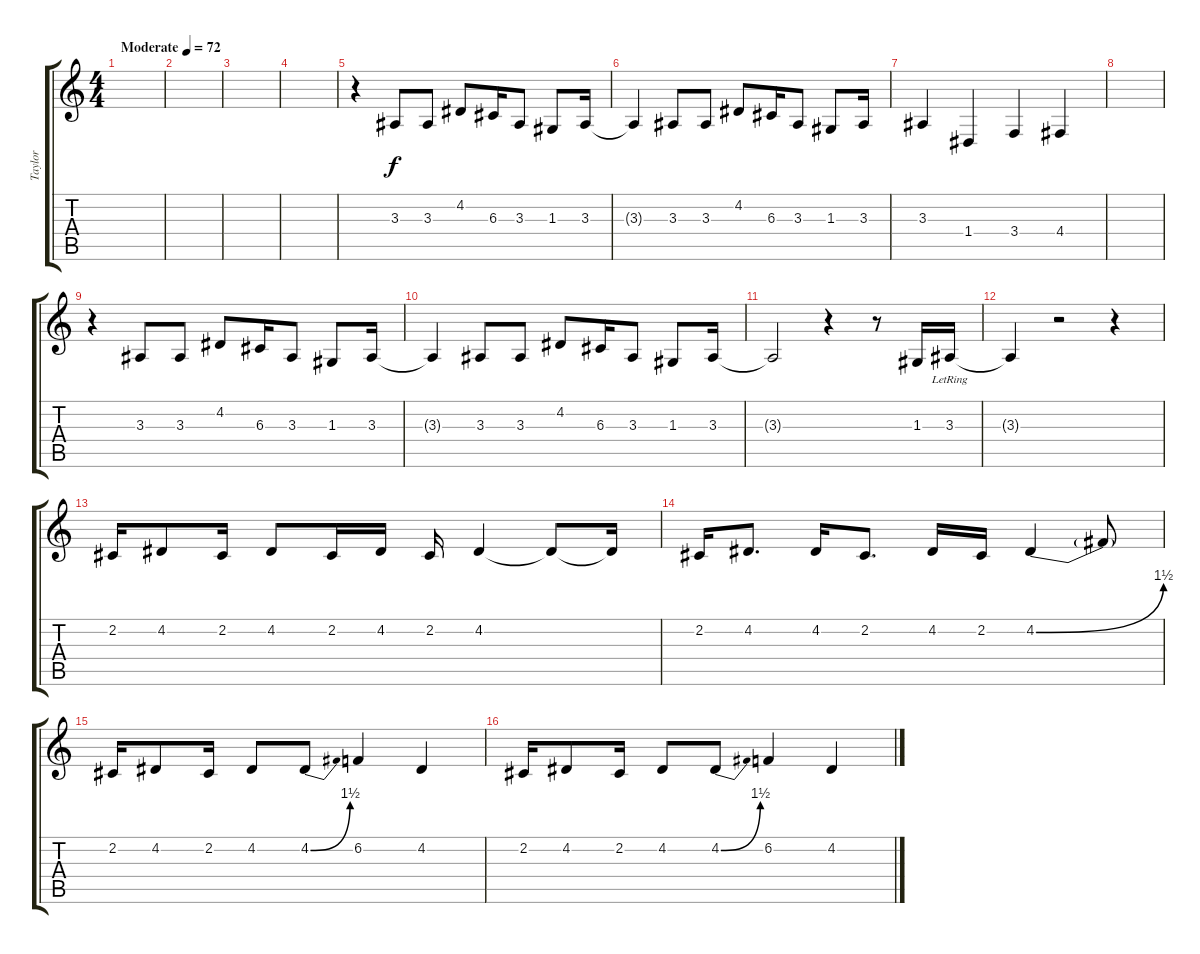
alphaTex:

\track ("Taylor" "Taylor") {instrument panflute}
\staff {score tabs}
\tuning (E4 B3 G3 D3 A2 E2) {hide}
\ts (4 4)
\tempo (72 "Moderate")
\clef g2
\ks c
|
|
|
|
r.4 3.3.8 3.3.8 4.2.8 6.3.16 3.3.8 1.3.8 3.3.16 |
3.3{t}.4 3.3.8 3.3.8 4.2.8 6.3.16 3.3.8 1.3.8 3.3.16 |
3.3.4 1.4.4 3.4.4 4.4.4 |
|
r.4 3.3.8 3.3.8 4.2.8 6.3.16 3.3.8 1.3.8 3.3.16 |
3.3{t}.4 3.3.8 3.3.8 4.2.8 6.3.16 3.3.8 1.3.8 3.3.16 |
3.3{t}.2 r.4 r.8 1.3.16 3.3{lr}.16 |
3.3{t}.4 r.2 r.4 |
2.2.16 4.2.8 2.2.16 4.2.8 2.2.16 4.2.16 2.2.16 4.2.4 4.2{t}.8 4.2{t}.16 |
2.2.16 4.2.8{d} 4.2.16 2.2.8{d} 4.2.16 2.2.16 4.2{be (bend 0 0 60 6)}.4 4.2{t}.8 |
2.2.16 4.2.8 2.2.16 4.2.8 4.2{be (bend 0 0 60 6)}.8 6.2.4 4.2.4 |
2.2.16 4.2.8 2.2.16 4.2.8 4.2{be (bend 0 0 60 6)}.8 6.2.4 4.2.4
